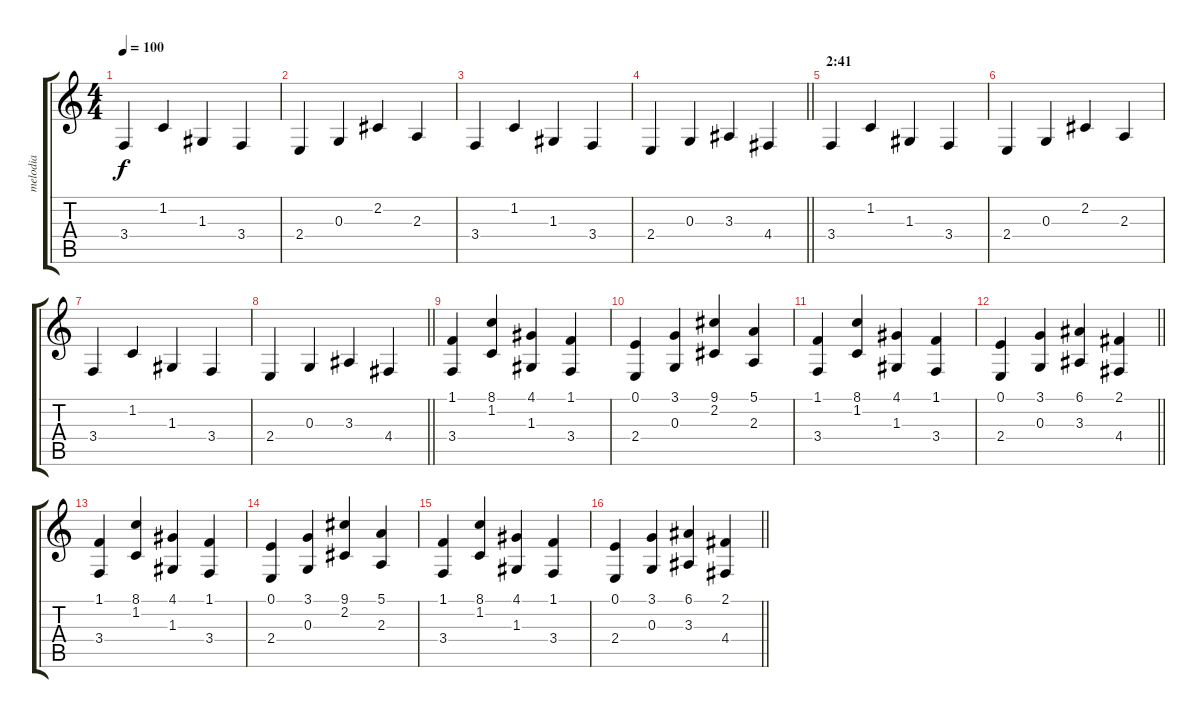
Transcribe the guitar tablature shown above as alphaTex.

\track ("melodia" "melodia") {instrument tremolostrings}
\staff {score tabs}
\tuning (E4 B3 G3 D3 A2 E2) {hide}
\ts (4 4)
\tempo 100
\clef g2
\ks c
3.4.4{dy f instrument viola} 1.2.4 1.3.4 3.4.4 |
2.4.4 0.3.4 2.2.4 2.3.4 |
3.4.4 1.2.4 1.3.4 3.4.4 |
\barLineRight lightlight
2.4.4 0.3.4 3.3.4 4.4.4 |
\section ("" "2:41")
3.4.4{instrument viola} 1.2.4 1.3.4 3.4.4 |
2.4.4 0.3.4 2.2.4 2.3.4 |
3.4.4 1.2.4 1.3.4 3.4.4 |
\barLineRight lightlight
2.4.4 0.3.4 3.3.4 4.4.4 |
(1.1 3.4).4{instrument tremolostrings} (8.1 1.2).4 (4.1 1.3).4 (1.1 3.4).4 |
(0.1 2.4).4 (3.1 0.3).4 (9.1 2.2).4 (5.1 2.3).4 |
(1.1 3.4).4 (8.1 1.2).4 (4.1 1.3).4 (1.1 3.4).4 |
\barLineRight lightlight
(0.1 2.4).4 (3.1 0.3).4 (6.1 3.3).4 (2.1 4.4).4 |
(1.1 3.4).4{instrument tremolostrings} (8.1 1.2).4 (4.1 1.3).4 (1.1 3.4).4 |
(0.1 2.4).4 (3.1 0.3).4 (9.1 2.2).4 (5.1 2.3).4 |
(1.1 3.4).4 (8.1 1.2).4 (4.1 1.3).4 (1.1 3.4).4 |
\barLineRight lightlight
(0.1 2.4).4 (3.1 0.3).4 (6.1 3.3).4 (2.1 4.4).4
